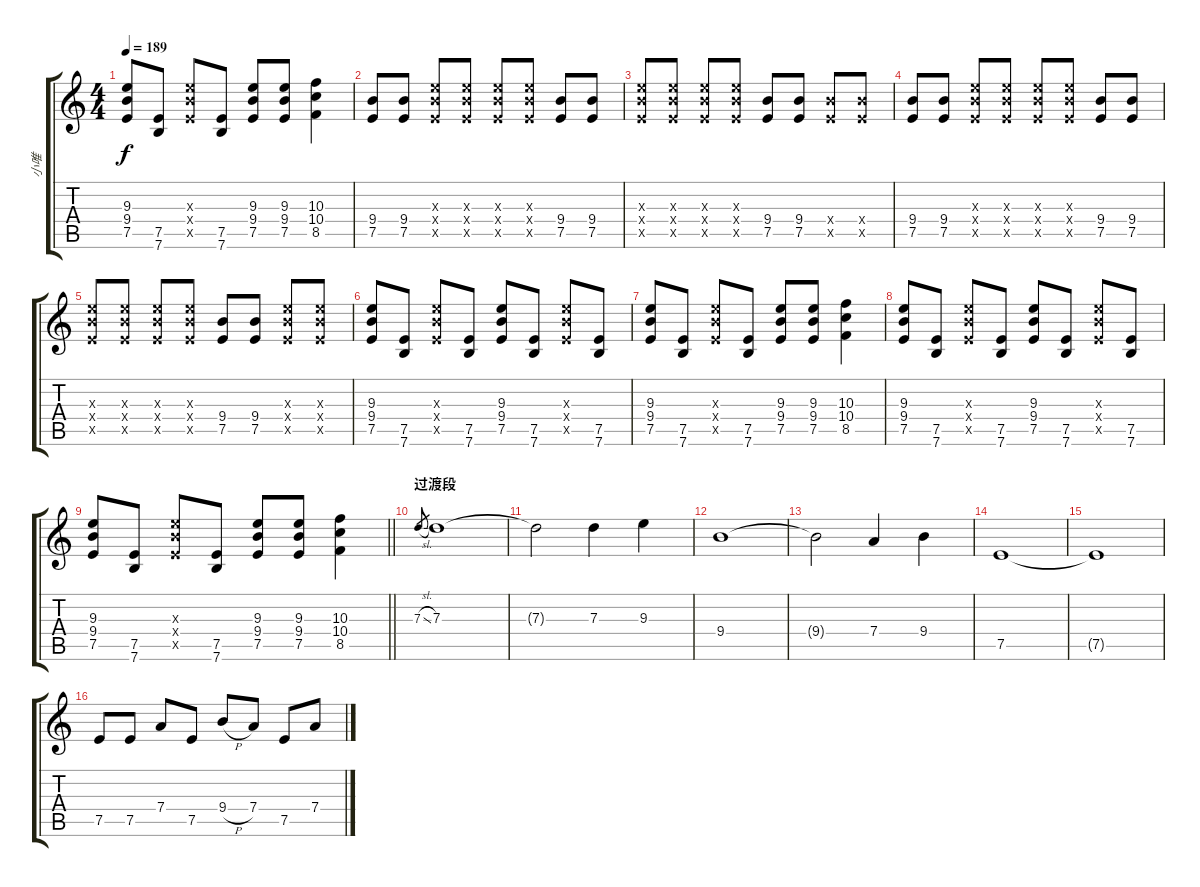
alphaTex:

\track ("小唯" "小唯") {instrument overdrivenguitar}
\staff {score tabs}
\tuning (E4 B3 G3 D3 A2 E2) {hide}
\ts (4 4)
\tempo 189
\clef g2
\ks c
(9.3 9.4 7.5).8{dy f} (7.5 7.6).8 (9.3{x} 9.4{x} 7.5{x}).8 (7.5 7.6).8 (9.3 9.4 7.5).8 (9.3 9.4 7.5).8 (10.3 10.4 8.5).4 |
(9.4 7.5).8 (9.4 7.5).8 (9.3{x} 9.4{x} 7.5{x}).8 (9.3{x} 9.4{x} 7.5{x}).8 (9.3{x} 9.4{x} 7.5{x}).8 (9.3{x} 9.4{x} 7.5{x}).8 (9.4 7.5).8 (9.4 7.5).8 |
(9.3{x} 9.4{x} 7.5{x}).8 (9.3{x} 9.4{x} 7.5{x}).8 (9.3{x} 9.4{x} 7.5{x}).8 (9.3{x} 9.4{x} 7.5{x}).8 (9.4 7.5).8 (9.4 7.5).8 (9.4{x} 7.5{x}).8 (9.4{x} 7.5{x}).8 |
(9.4 7.5).8 (9.4 7.5).8 (9.3{x} 9.4{x} 7.5{x}).8 (9.3{x} 9.4{x} 7.5{x}).8 (9.3{x} 9.4{x} 7.5{x}).8 (9.3{x} 9.4{x} 7.5{x}).8 (9.4 7.5).8 (9.4 7.5).8 |
(9.3{x} 9.4{x} 7.5{x}).8 (9.3{x} 9.4{x} 7.5{x}).8 (9.3{x} 9.4{x} 7.5{x}).8 (9.3{x} 9.4{x} 7.5{x}).8 (9.4 7.5).8 (9.4 7.5).8 (9.3{x} 9.4{x} 7.5{x}).8 (9.3{x} 9.4{x} 7.5{x}).8 |
(9.3 9.4 7.5).8 (7.5 7.6).8 (9.3{x} 9.4{x} 7.5{x}).8 (7.5 7.6).8 (9.3 9.4 7.5).8 (7.5 7.6).8 (9.3{x} 9.4{x} 7.5{x}).8 (7.5 7.6).8 |
(9.3 9.4 7.5).8 (7.5 7.6).8 (9.3{x} 9.4{x} 7.5{x}).8 (7.5 7.6).8 (9.3 9.4 7.5).8 (9.3 9.4 7.5).8 (10.3 10.4 8.5).4 |
(9.3 9.4 7.5).8 (7.5 7.6).8 (9.3{x} 9.4{x} 7.5{x}).8 (7.5 7.6).8 (9.3 9.4 7.5).8 (7.5 7.6).8 (9.3{x} 9.4{x} 7.5{x}).8 (7.5 7.6).8 |
\barLineRight lightlight
(9.3 9.4 7.5).8 (7.5 7.6).8 (9.3{x} 9.4{x} 7.5{x}).8 (7.5 7.6).8 (9.3 9.4 7.5).8 (9.3 9.4 7.5).8 (10.3 10.4 8.5).4 |
\section ("" "过渡段")
7.3{sl}.8{gr} 7.3.1 |
7.3{t}.2 7.3.4 9.3.4 |
9.4.1 |
9.4{t}.2 7.4.4 9.4.4 |
7.5.1 |
7.5{t}.1 |
7.5.8 7.5.8 7.4.8 7.5.8 9.4{h}.8 7.4.8 7.5.8 7.4.8
